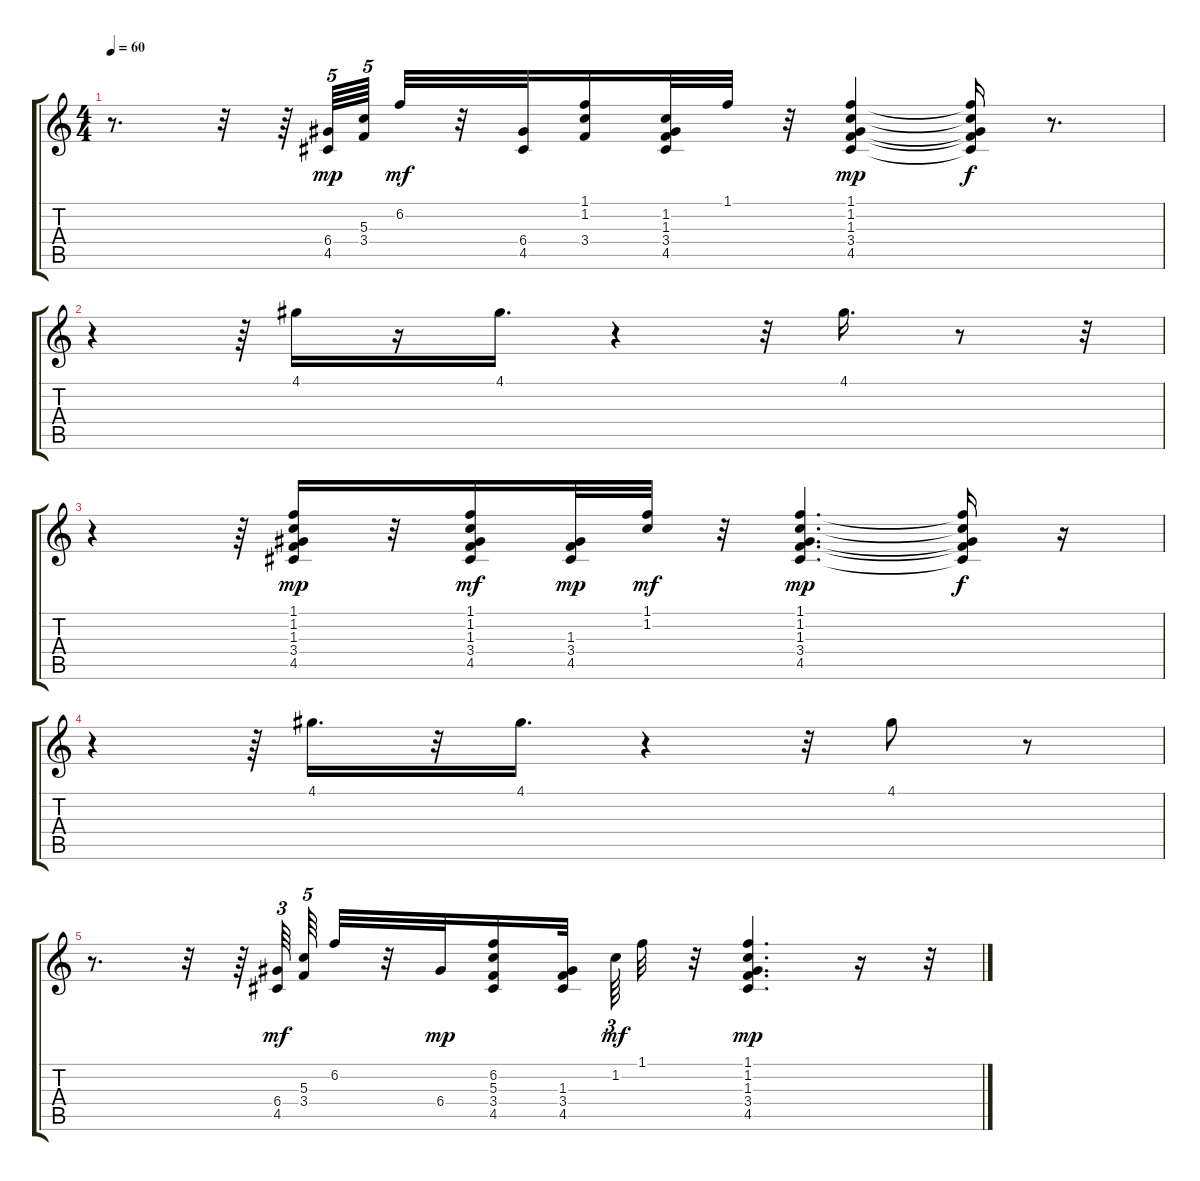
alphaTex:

\track "" {instrument acousticguitarnylon}
\staff {score tabs}
\tuning (E4 B3 G3 D3 A2 E2) {hide}
\ts (4 4)
\tempo 60
\clef g2
\ks c
r.8{d dy ff} r.32 r.64 (6.4 4.5).64{tu (5 4) dy mp} (5.3 3.4).64{tu (5 4)} 6.2.32{dy mf} r.32 (6.4 4.5).32 (1.1 1.2 3.4).16 (1.2 1.3 3.4 4.5).32 1.1.32 r.32 (1.1 1.2 1.3 3.4 4.5).4{dy mp} (1.1{t} 1.2{t} 1.3{t} 3.4{t} 4.5{t}).16{dy f} r.8{d} |
r.4 r.64 4.1.16{volume 15} r.16 4.1.16{d volume 14} r.4 r.32 4.1.16{d volume 13} r.8 r.32 |
r.4 r.64 (1.1 1.2 1.3 3.4 4.5).16{dy mp volume 11} r.32 (1.1 1.2 1.3 3.4 4.5).16{dy mf volume 11} (1.3 3.4 4.5).32{dy mp volume 10} (1.1 1.2).32{dy mf} r.32 (1.1 1.2 1.3 3.4 4.5).4{d dy mp volume 10} (1.1{t} 1.2{t} 1.3{t} 3.4{t} 4.5{t}).16{dy f} r.16 |
r.4 r.64 4.1.16{d volume 7} r.32 4.1.16{d volume 6} r.4 r.32 4.1.8{volume 5} r.8 |
r.8{d} r.32 r.64 (6.4 4.5).64{tu (3 2) dy mf volume 3} (5.3 3.4).64{tu (5 4)} 6.2.32{volume 3} r.32 6.4.32{dy mp volume 3} (6.2 5.3 3.4 4.5).16 (1.3 3.4 4.5).32{volume 2} 1.2.64{tu (3 2) dy mf} 1.1.32 r.32 (1.1 1.2 1.3 3.4 4.5).4{d dy mp volume 2} r.16 r.32
